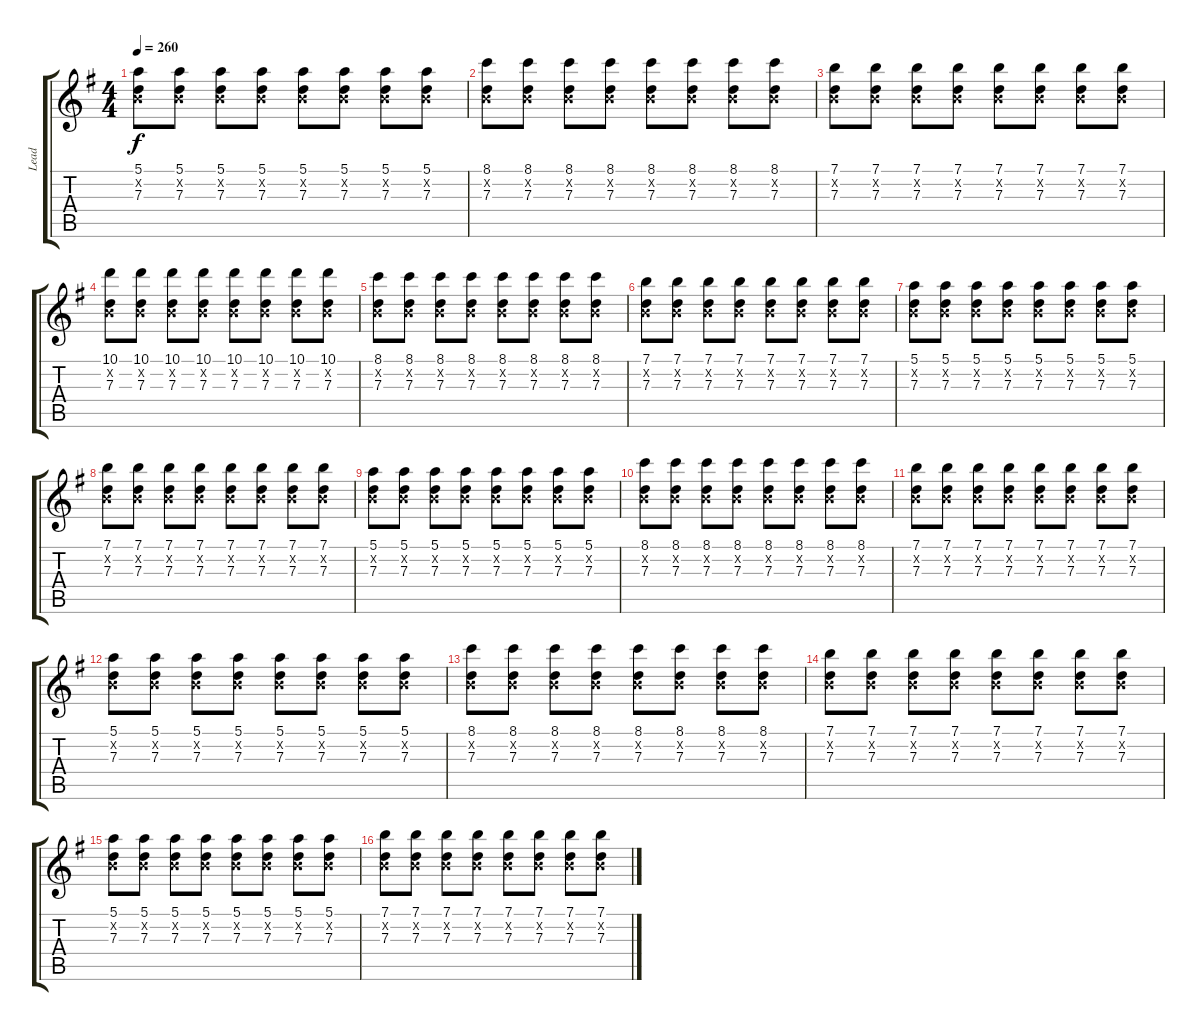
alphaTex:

\track ("Lead" "Lead") {instrument overdrivenguitar}
\staff {score tabs}
\tuning (E4 B3 G3 D3 A2 E2) {hide}
\ts (4 4)
\tempo 260
\clef g2
\ks g
(5.1 0.2{x} 7.3).8{dy f} (5.1 0.2{x} 7.3).8 (5.1 0.2{x} 7.3).8 (5.1 0.2{x} 7.3).8 (5.1 0.2{x} 7.3).8 (5.1 0.2{x} 7.3).8 (5.1 0.2{x} 7.3).8 (5.1 0.2{x} 7.3).8 |
(8.1 0.2{x} 7.3).8 (8.1 0.2{x} 7.3).8 (8.1 0.2{x} 7.3).8 (8.1 0.2{x} 7.3).8 (8.1 0.2{x} 7.3).8 (8.1 0.2{x} 7.3).8 (8.1 0.2{x} 7.3).8 (8.1 0.2{x} 7.3).8 |
(7.1 0.2{x} 7.3).8 (7.1 0.2{x} 7.3).8 (7.1 0.2{x} 7.3).8 (7.1 0.2{x} 7.3).8 (7.1 0.2{x} 7.3).8 (7.1 0.2{x} 7.3).8 (7.1 0.2{x} 7.3).8 (7.1 0.2{x} 7.3).8 |
(10.1 0.2{x} 7.3).8 (10.1 0.2{x} 7.3).8 (10.1 0.2{x} 7.3).8 (10.1 0.2{x} 7.3).8 (10.1 0.2{x} 7.3).8 (10.1 0.2{x} 7.3).8 (10.1 0.2{x} 7.3).8 (10.1 0.2{x} 7.3).8 |
(8.1 0.2{x} 7.3).8 (8.1 0.2{x} 7.3).8 (8.1 0.2{x} 7.3).8 (8.1 0.2{x} 7.3).8 (8.1 0.2{x} 7.3).8 (8.1 0.2{x} 7.3).8 (8.1 0.2{x} 7.3).8 (8.1 0.2{x} 7.3).8 |
(7.1 0.2{x} 7.3).8 (7.1 0.2{x} 7.3).8 (7.1 0.2{x} 7.3).8 (7.1 0.2{x} 7.3).8 (7.1 0.2{x} 7.3).8 (7.1 0.2{x} 7.3).8 (7.1 0.2{x} 7.3).8 (7.1 0.2{x} 7.3).8 |
(5.1 0.2{x} 7.3).8 (5.1 0.2{x} 7.3).8 (5.1 0.2{x} 7.3).8 (5.1 0.2{x} 7.3).8 (5.1 0.2{x} 7.3).8 (5.1 0.2{x} 7.3).8 (5.1 0.2{x} 7.3).8 (5.1 0.2{x} 7.3).8 |
(7.1 0.2{x} 7.3).8 (7.1 0.2{x} 7.3).8 (7.1 0.2{x} 7.3).8 (7.1 0.2{x} 7.3).8 (7.1 0.2{x} 7.3).8 (7.1 0.2{x} 7.3).8 (7.1 0.2{x} 7.3).8 (7.1 0.2{x} 7.3).8 |
(5.1 0.2{x} 7.3).8 (5.1 0.2{x} 7.3).8 (5.1 0.2{x} 7.3).8 (5.1 0.2{x} 7.3).8 (5.1 0.2{x} 7.3).8 (5.1 0.2{x} 7.3).8 (5.1 0.2{x} 7.3).8 (5.1 0.2{x} 7.3).8 |
(8.1 0.2{x} 7.3).8 (8.1 0.2{x} 7.3).8 (8.1 0.2{x} 7.3).8 (8.1 0.2{x} 7.3).8 (8.1 0.2{x} 7.3).8 (8.1 0.2{x} 7.3).8 (8.1 0.2{x} 7.3).8 (8.1 0.2{x} 7.3).8 |
(7.1 0.2{x} 7.3).8 (7.1 0.2{x} 7.3).8 (7.1 0.2{x} 7.3).8 (7.1 0.2{x} 7.3).8 (7.1 0.2{x} 7.3).8 (7.1 0.2{x} 7.3).8 (7.1 0.2{x} 7.3).8 (7.1 0.2{x} 7.3).8 |
(5.1 0.2{x} 7.3).8 (5.1 0.2{x} 7.3).8 (5.1 0.2{x} 7.3).8 (5.1 0.2{x} 7.3).8 (5.1 0.2{x} 7.3).8 (5.1 0.2{x} 7.3).8 (5.1 0.2{x} 7.3).8 (5.1 0.2{x} 7.3).8 |
(8.1 0.2{x} 7.3).8 (8.1 0.2{x} 7.3).8 (8.1 0.2{x} 7.3).8 (8.1 0.2{x} 7.3).8 (8.1 0.2{x} 7.3).8 (8.1 0.2{x} 7.3).8 (8.1 0.2{x} 7.3).8 (8.1 0.2{x} 7.3).8 |
(7.1 0.2{x} 7.3).8 (7.1 0.2{x} 7.3).8 (7.1 0.2{x} 7.3).8 (7.1 0.2{x} 7.3).8 (7.1 0.2{x} 7.3).8 (7.1 0.2{x} 7.3).8 (7.1 0.2{x} 7.3).8 (7.1 0.2{x} 7.3).8 |
(5.1 0.2{x} 7.3).8 (5.1 0.2{x} 7.3).8 (5.1 0.2{x} 7.3).8 (5.1 0.2{x} 7.3).8 (5.1 0.2{x} 7.3).8 (5.1 0.2{x} 7.3).8 (5.1 0.2{x} 7.3).8 (5.1 0.2{x} 7.3).8 |
(7.1 0.2{x} 7.3).8 (7.1 0.2{x} 7.3).8 (7.1 0.2{x} 7.3).8 (7.1 0.2{x} 7.3).8 (7.1 0.2{x} 7.3).8 (7.1 0.2{x} 7.3).8 (7.1 0.2{x} 7.3).8 (7.1 0.2{x} 7.3).8
